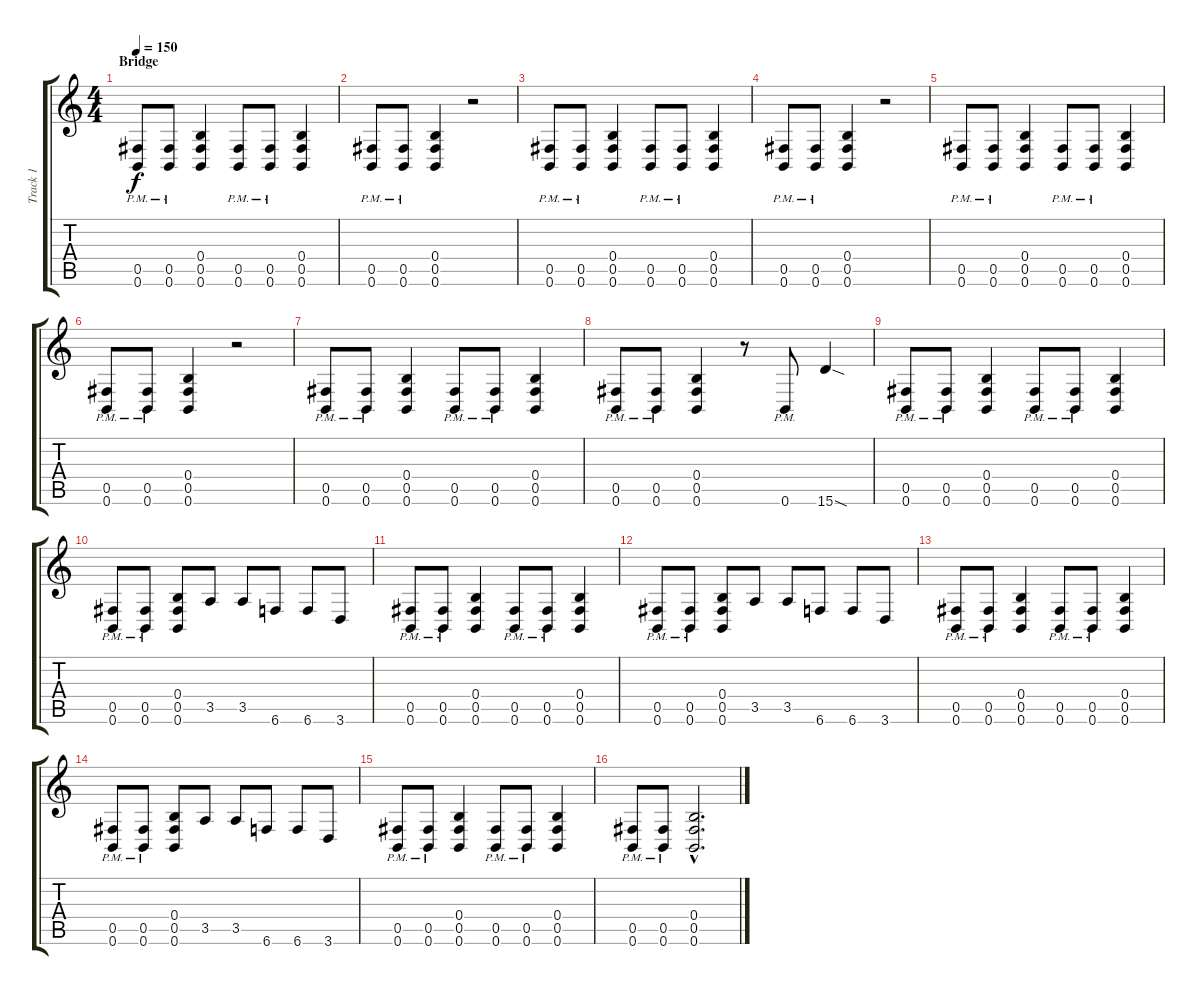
\track ("Track 1" "Track 1") {instrument distortionguitar}
\staff {score tabs}
\tuning (Db4 Ab3 E3 B2 Gb2 B1) {hide}
\ts (4 4)
\section ("" "Bridge")
\tempo 150
\clef g2
\ks c
(0.5{pm} 0.6{pm}).8{dy f} (0.5{pm} 0.6{pm}).8 (0.4 0.5 0.6).4 (0.5{pm} 0.6{pm}).8 (0.5{pm} 0.6{pm}).8 (0.4 0.5 0.6).4 |
(0.5{pm} 0.6{pm}).8 (0.5{pm} 0.6{pm}).8 (0.4 0.5 0.6).4 r.2 |
(0.5{pm} 0.6{pm}).8 (0.5{pm} 0.6{pm}).8 (0.4 0.5 0.6).4 (0.5{pm} 0.6{pm}).8 (0.5{pm} 0.6{pm}).8 (0.4 0.5 0.6).4 |
(0.5{pm} 0.6{pm}).8 (0.5{pm} 0.6{pm}).8 (0.4 0.5 0.6).4 r.2 |
(0.5{pm} 0.6{pm}).8 (0.5{pm} 0.6{pm}).8 (0.4 0.5 0.6).4 (0.5{pm} 0.6{pm}).8 (0.5{pm} 0.6{pm}).8 (0.4 0.5 0.6).4 |
(0.5{pm} 0.6{pm}).8 (0.5{pm} 0.6{pm}).8 (0.4 0.5 0.6).4 r.2 |
(0.5{pm} 0.6{pm}).8 (0.5{pm} 0.6{pm}).8 (0.4 0.5 0.6).4 (0.5{pm} 0.6{pm}).8 (0.5{pm} 0.6{pm}).8 (0.4 0.5 0.6).4 |
(0.5{pm} 0.6{pm}).8 (0.5{pm} 0.6{pm}).8 (0.4 0.5 0.6).4 r.8 0.6{pm}.8 15.6{sod}.4 |
(0.5{pm} 0.6{pm}).8 (0.5{pm} 0.6{pm}).8 (0.4 0.5 0.6).4 (0.5{pm} 0.6{pm}).8 (0.5{pm} 0.6{pm}).8 (0.4 0.5 0.6).4 |
(0.5{pm} 0.6{pm}).8 (0.5{pm} 0.6{pm}).8 (0.4 0.5 0.6).8 3.5.8 3.5.8 6.6.8 6.6.8 3.6.8 |
(0.5{pm} 0.6{pm}).8 (0.5{pm} 0.6{pm}).8 (0.4 0.5 0.6).4 (0.5{pm} 0.6{pm}).8 (0.5{pm} 0.6{pm}).8 (0.4 0.5 0.6).4 |
(0.5{pm} 0.6{pm}).8 (0.5{pm} 0.6{pm}).8 (0.4 0.5 0.6).8 3.5.8 3.5.8 6.6.8 6.6.8 3.6.8 |
(0.5{pm} 0.6{pm}).8 (0.5{pm} 0.6{pm}).8 (0.4 0.5 0.6).4 (0.5{pm} 0.6{pm}).8 (0.5{pm} 0.6{pm}).8 (0.4 0.5 0.6).4 |
(0.5{pm} 0.6{pm}).8 (0.5{pm} 0.6{pm}).8 (0.4 0.5 0.6).8 3.5.8 3.5.8 6.6.8 6.6.8 3.6.8 |
(0.5{pm} 0.6{pm}).8 (0.5{pm} 0.6{pm}).8 (0.4 0.5 0.6).4 (0.5{pm} 0.6{pm}).8 (0.5{pm} 0.6{pm}).8 (0.4 0.5 0.6).4 |
(0.5{pm} 0.6{pm}).8 (0.5{pm} 0.6{pm}).8 (0.4{hac} 0.5{hac} 0.6{hac}).2{d}
